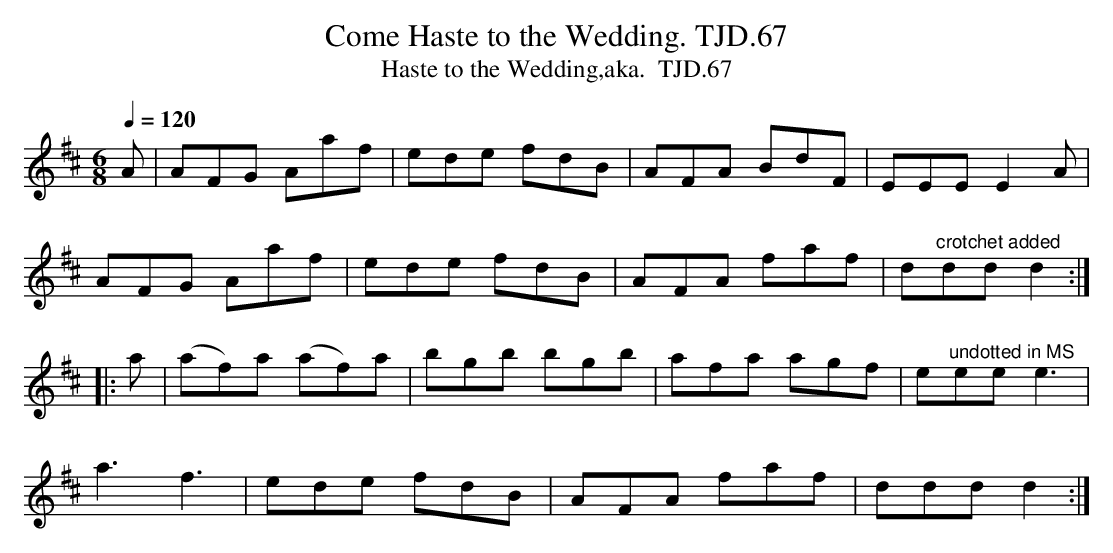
X:1
T:Come Haste to the Wedding. TJD.67
T:Haste to the Wedding,aka.  TJD.67
M:6/8
L:1/8
Q:1/4=120
K:D
A|AFG Aaf|ede fdB|AFA BdF|EEEE2A|
AFG Aaf|ede fdB|AFA faf| d"^crotchet added"dd d2:|
|:a|(af)a (af)a|bgb bgb|afa agf|e"^undotted in MS"eee3|
a3f3|ede fdB|AFA faf|dddd2:|
